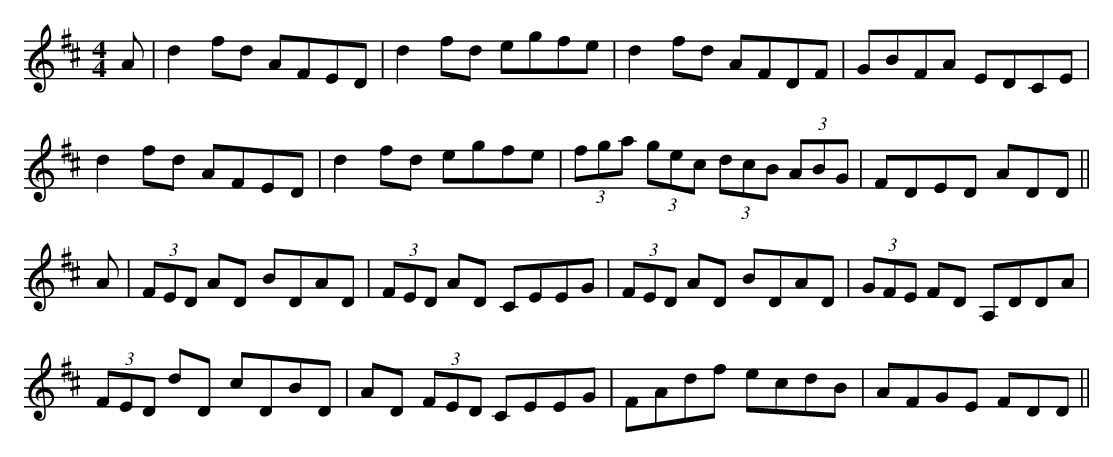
X:1
M:4/4
K:D
A|d2fd AFED|d2fd egfe|d2fd AFDF|GBFA EDCE|
d2 fd AFED|d2fd egfe|(3fga (3gec (3dcB (3ABG|FDED ADD||
A|(3FED AD BDAD|(3FED AD CEEG|(3FED AD BDAD|(3GFE FD A,DDA|
(3FED dD cDBD|AD (3FED CEEG|FAdf ecdB|AFGE FDD||
